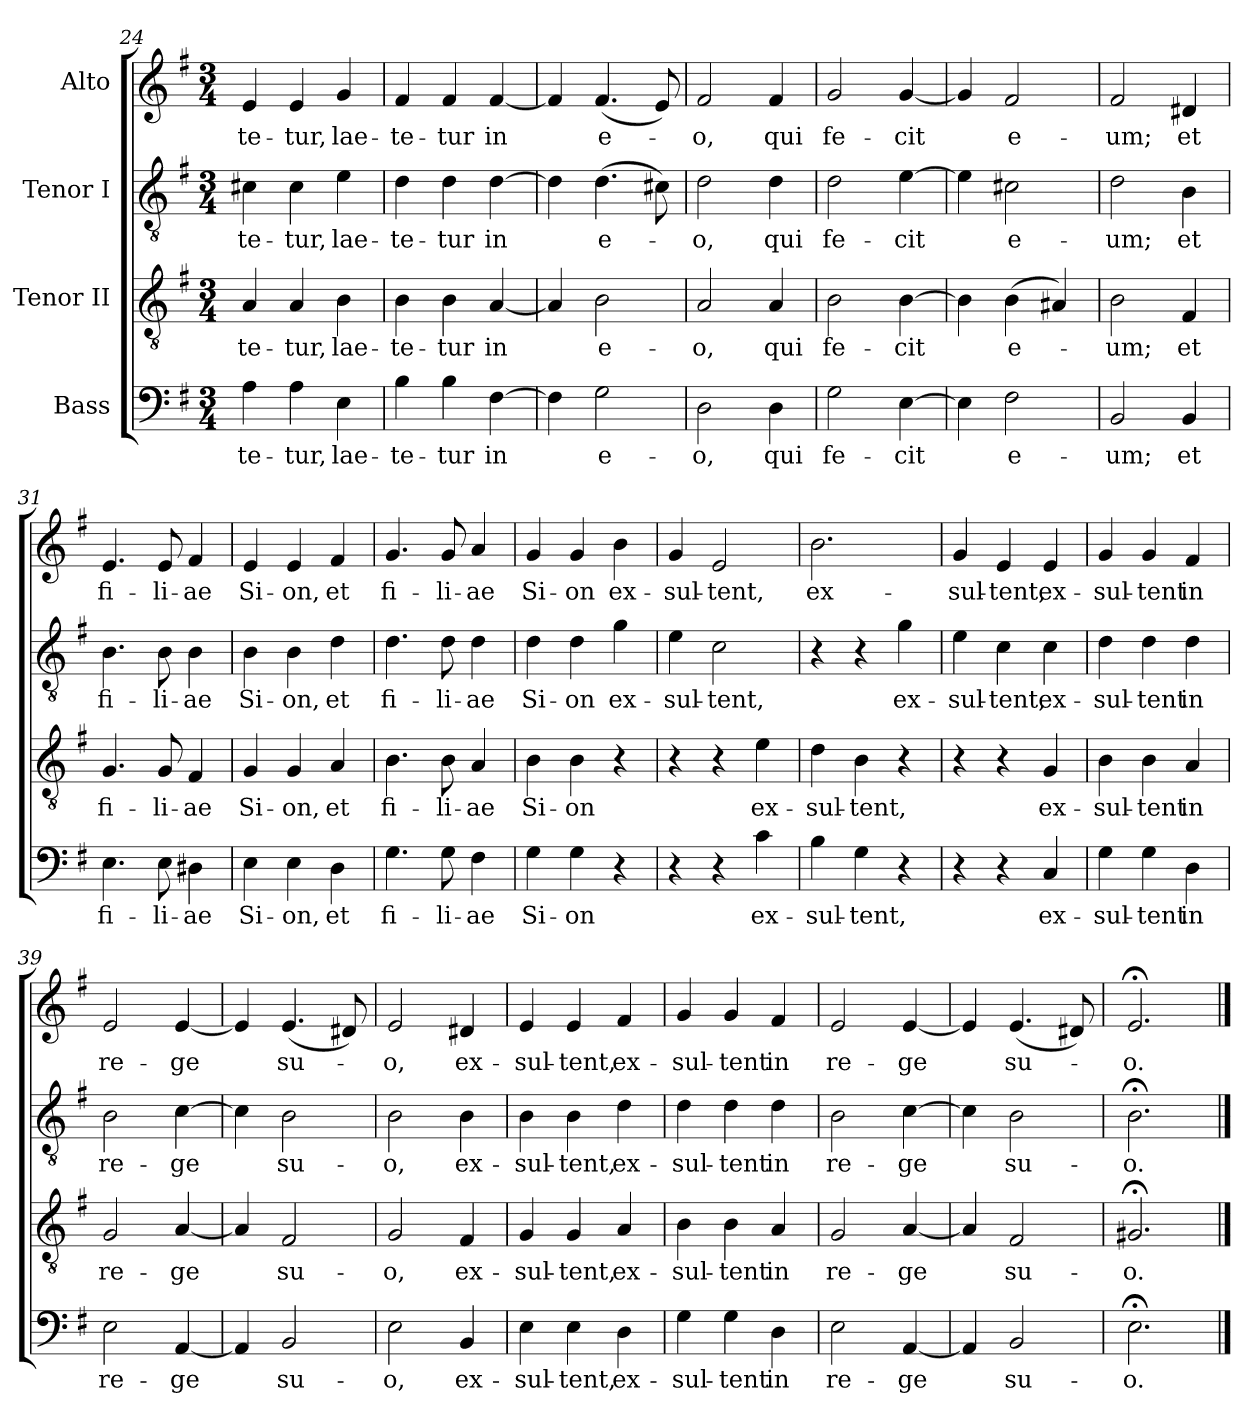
**kern	**text	**kern	**text	**kern	**text	**kern	**text
*part4	*part4	*part3	*part3	*part2	*part2	*part1	*part1
*staff4	*staff4	*staff3	*staff3	*staff2	*staff2	*staff1	*staff1
*I"Bass	*	*I"Tenor II	*	*I"Tenor I	*	*I"Alto	*
*clefF4	*	*clefGv2	*	*clefGv2	*	*clefG2	*
*k[f#]	*	*k[f#]	*	*k[f#]	*	*k[f#]	*
*G:	*	*G:	*	*G:	*	*G:	*
*M3/4	*	*M3/4	*	*M3/4	*	*M3/4	*
=24	=24	=24	=24	=24	=24	=24	=24
4A\	-te-	4A/	-te-	4c#X\	-te-	4e/	-te-
4A\	-tur,	4A/	-tur,	4c#\	-tur,	4e/	-tur,
4E\	lae-	4B\	lae-	4e\	lae-	4g/	lae-
=25	=25	=25	=25	=25	=25	=25	=25
4B\	-te-	4B\	-te-	4d\	-te-	4f#/	-te-
4B\	-tur	4B\	-tur	4d\	-tur	4f#/	-tur
[4F#\	in	[4A/	in	[4d\	in	[4f#/	in
=26	=26	=26	=26	=26	=26	=26	=26
4F#\]	.	4A/]	.	4d\]	.	4f#/]	.
2G\	e-	2B\	e-	(4.d\	e-	(4.f#/	e-
.	.	.	.	8c#X\)	.	8e/)	.
=27	=27	=27	=27	=27	=27	=27	=27
2D\	-o,	2A/	-o,	2d\	-o,	2f#/	-o,
4D\	qui	4A/	qui	4d\	qui	4f#/	qui
=28	=28	=28	=28	=28	=28	=28	=28
2G\	fe-	2B\	fe-	2d\	fe-	2g/	fe-
[4E\	-cit	[4B\	-cit	[4e\	-cit	[4g/	-cit
=29	=29	=29	=29	=29	=29	=29	=29
4E\]	.	4B\]	.	4e\]	.	4g/]	.
2F#\	e-	(4B\	e-	2c#X\	e-	2f#/	e-
.	.	4A#X/)	.	.	.	.	.
=30	=30	=30	=30	=30	=30	=30	=30
2BB/	um;	2B\	um;	2d\	um;	2f#/	-um;
4BB/	et	4F#/	et	4B\	et	4d#X/	et
!!LO:LB:g=z
=31	=31	=31	=31	=31	=31	=31	=31
4.E\	fi-	4.G/	fi-	4.B\	fi-	4.e/	fi-
8E\	-li-	8G/	-li-	8B\	-li-	8e/	-li-
4D#X\	-ae	4F#/	-ae	4B\	-ae	4f#/	-ae
=32	=32	=32	=32	=32	=32	=32	=32
4E\	Si-	4G/	Si-	4B\	Si-	4e/	Si-
4E\	-on,	4G/	-on,	4B\	-on,	4e/	-on,
4D\	et	4A/	et	4d\	et	4f#/	et
=33	=33	=33	=33	=33	=33	=33	=33
4.G\	fi-	4.B\	fi-	4.d\	fi-	4.g/	fi-
8G\	-li-	8B\	-li-	8d\	-li-	8g/	-li-
4F#\	-ae	4A/	-ae	4d\	-ae	4a/	-ae
=34	=34	=34	=34	=34	=34	=34	=34
4G\	Si-	4B\	Si-	4d\	Si-	4g/	Si-
4G\	-on	4B\	-on	4d\	-on	4g/	-on
4r	.	4r	.	4g\	ex-	4b\	ex-
=35	=35	=35	=35	=35	=35	=35	=35
4r	.	4r	.	4e\	-sul-	4g/	-sul-
4r	.	4r	.	2c\	-tent,	2e/	-tent,
4c\	ex-	4e\	ex-	.	.	.	.
=36	=36	=36	=36	=36	=36	=36	=36
4B\	-sul-	4d\	-sul-	4r	.	2.b\	ex-
4G\	-tent,	4B\	-tent,	4r	.	.	.
4r	.	4r	.	4g\	ex-	.	.
=37	=37	=37	=37	=37	=37	=37	=37
4r	.	4r	.	4e\	-sul-	4g/	-sul-
4r	.	4r	.	4c\	-tent,	4e/	-tent,
4C/	ex-	4G/	ex-	4c\	ex-	4e/	ex-
=38	=38	=38	=38	=38	=38	=38	=38
4G\	-sul-	4B\	-sul-	4d\	-sul-	4g/	-sul-
4G\	-tent	4B\	-tent	4d\	-tent	4g/	-tent
4D\	in	4A/	in	4d\	in	4f#/	in
!!LO:LB:g=z
=39	=39	=39	=39	=39	=39	=39	=39
2E\	re-	2G/	re-	2B\	re-	2e/	re-
[4AA/	-ge	[4A/	-ge	[4c\	-ge	[4e/	-ge
=40	=40	=40	=40	=40	=40	=40	=40
4AA/]	.	4A/]	.	4c\]	.	4e/]	.
2BB/	su-	2F#/	su-	2B\	su-	(4.e/	su-
.	.	.	.	.	.	8d#X/)	.
=41	=41	=41	=41	=41	=41	=41	=41
2E\	o,	2G/	o,	2B\	o,	2e/	-o,
4BB/	-ex-	4F#/	-ex-	4B\	-ex-	4d#X/	ex-
=42	=42	=42	=42	=42	=42	=42	=42
4E\	-sul-	4G/	-sul-	4B\	-sul-	4e/	-sul-
4E\	-tent,	4G/	-tent,	4B\	-tent,	4e/	-tent,
4D\	ex-	4A/	ex-	4d\	ex-	4f#/	ex-
=43	=43	=43	=43	=43	=43	=43	=43
4G\	-sul-	4B\	-sul-	4d\	-sul-	4g/	-sul-
4G\	-tent	4B\	-tent	4d\	-tent	4g/	-tent
4D\	in	4A/	in	4d\	in	4f#/	in
=44	=44	=44	=44	=44	=44	=44	=44
2E\	re-	2G/	re-	2B\	re-	2e/	re-
[4AA/	-ge	[4A/	-ge	[4c\	-ge	[4e/	-ge
=45	=45	=45	=45	=45	=45	=45	=45
4AA/]	.	4A/]	.	4c\]	.	4e/]	.
2BB/	su-	2F#/	su-	2B\	su-	(4.e/	su-
.	.	.	.	.	.	8d#X/)	.
=46	=46	=46	=46	=46	=46	=46	=46
2.E;<\	-o.	2.G#X;</	-o.	2.B;<\	-o.	2.e;</	-o.
==	==	==	==	==	==	==	==
*-	*-	*-	*-	*-	*-	*-	*-
